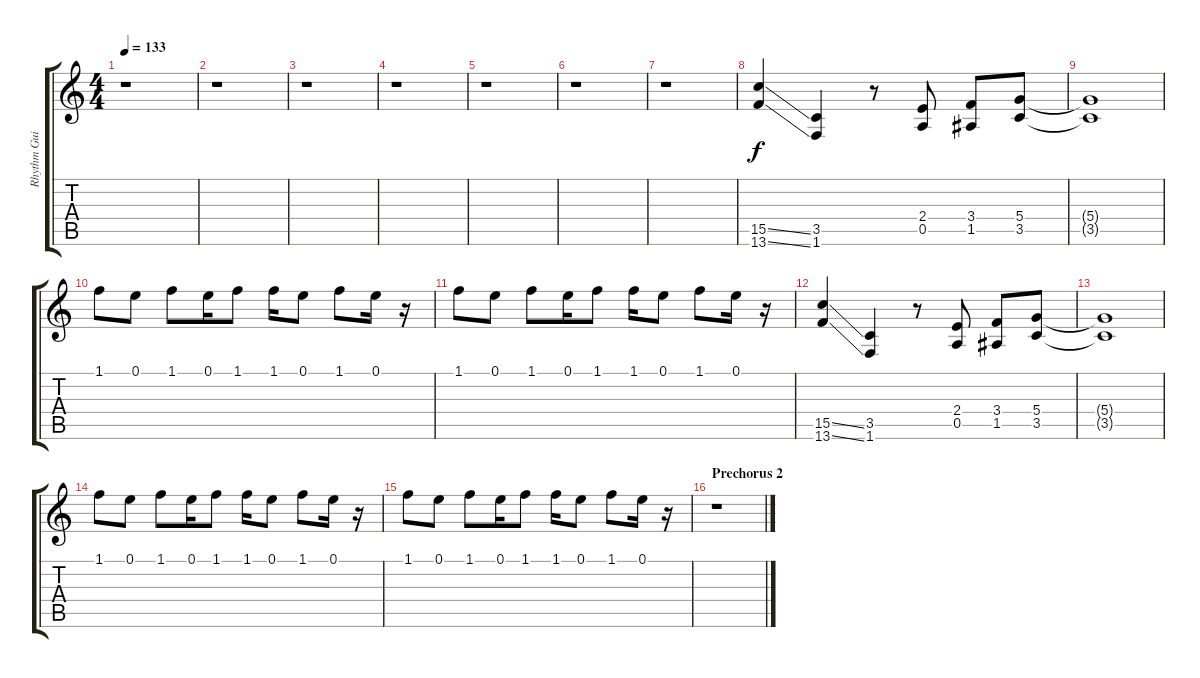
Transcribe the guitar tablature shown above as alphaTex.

\track ("Rhythm Guitar" "Rhythm Gui") {instrument overdrivenguitar}
\staff {score tabs}
\tuning (E4 B3 G3 D3 A2 E2) {hide}
\ts (4 4)
\tempo 133
\clef g2
\ks c
r.1{dy f} |
r.1 |
r.1 |
r.1 |
r.1 |
r.1 |
r.1 |
(15.5{ss} 13.6{ss}).4 (3.5 1.6).4 r.8 (2.4 0.5).8 (3.4 1.5).8 (5.4 3.5).8 |
(5.4{t} 3.5{t}).1 |
1.1.8 0.1.8 1.1.8 0.1.16 1.1.8 1.1.16 0.1.8 1.1.8 0.1.16 r.16 |
1.1.8 0.1.8 1.1.8 0.1.16 1.1.8 1.1.16 0.1.8 1.1.8 0.1.16 r.16 |
(15.5{ss} 13.6{ss}).4 (3.5 1.6).4 r.8 (2.4 0.5).8 (3.4 1.5).8 (5.4 3.5).8 |
(5.4{t} 3.5{t}).1 |
1.1.8 0.1.8 1.1.8 0.1.16 1.1.8 1.1.16 0.1.8 1.1.8 0.1.16 r.16 |
1.1.8 0.1.8 1.1.8 0.1.16 1.1.8 1.1.16 0.1.8 1.1.8 0.1.16 r.16 |
\section ("" "Prechorus 2")
r.1
